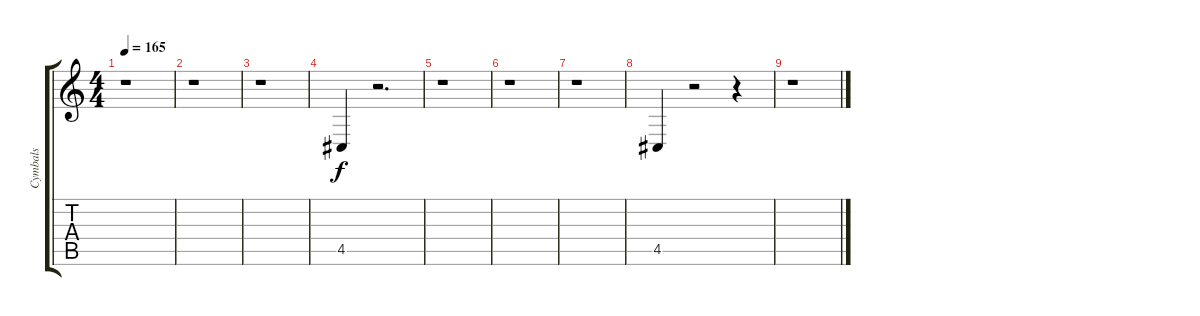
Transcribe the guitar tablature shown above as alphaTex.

\track ("Cymbals" "Cymbals") {instrument drawbarorgan}
\staff {score tabs}
\tuning (E4 B3 G3 D3 A2 E2) {hide}
\ts (4 4)
\tempo 165
\clef g2
\ks c
r.1{dy f} |
r.1 |
r.1 |
4.5.4 r.2{d} |
r.1 |
r.1 |
r.1 |
4.5.4 r.2 r.4 |
r.1
